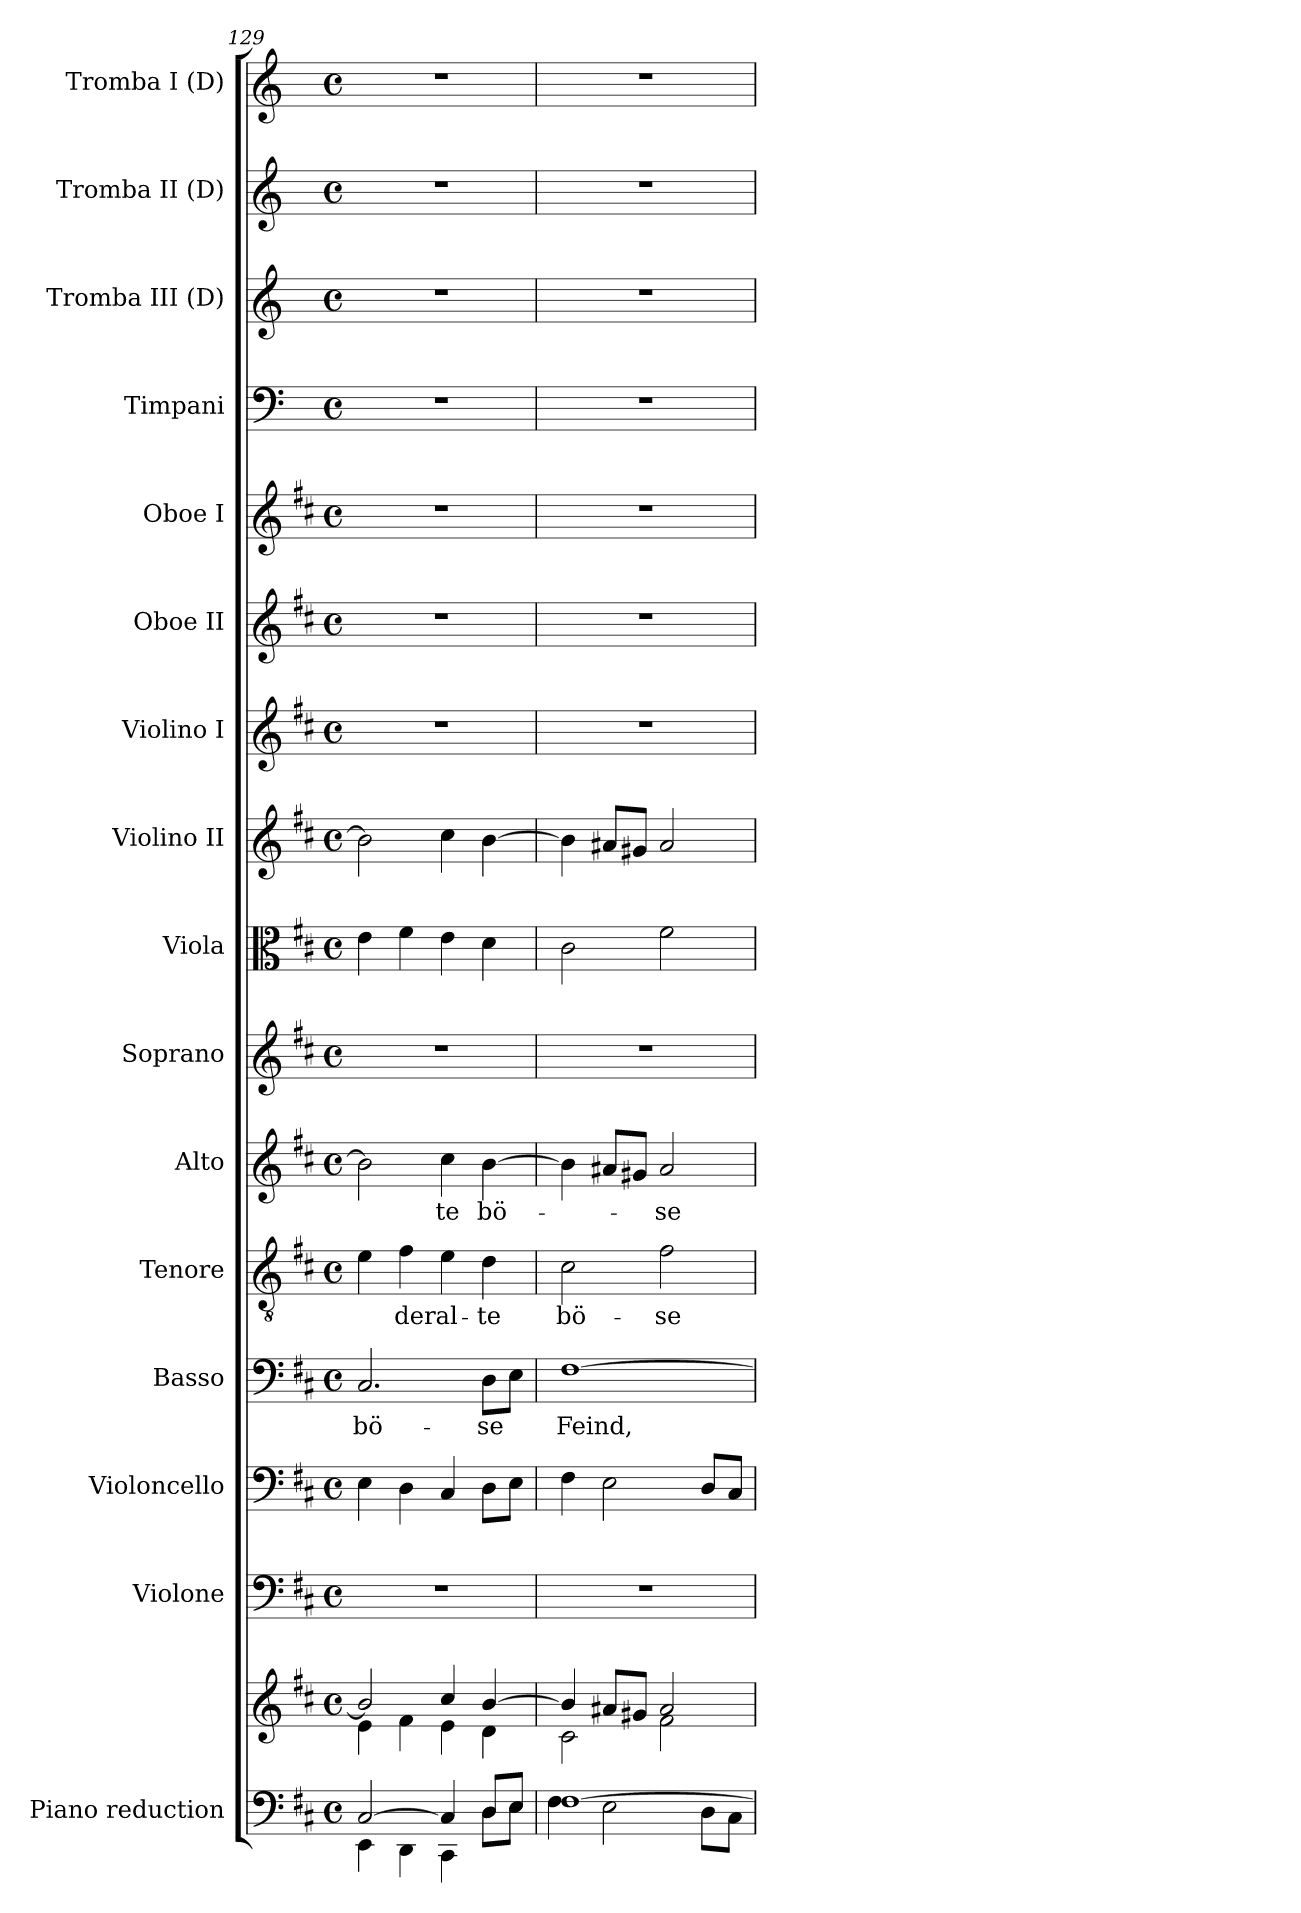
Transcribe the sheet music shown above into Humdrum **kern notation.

**kern	**kern	**kern	**kern	**kern	**text	**kern	**text	**kern	**text	**kern	**kern	**kern	**kern	**kern	**kern	**kern	**kern	**kern	**kern
*part16	*part16	*part15	*part14	*part13	*part13	*part12	*part12	*part11	*part11	*part10	*part9	*part8	*part7	*part6	*part5	*part4	*part3	*part2	*part1
*staff17	*staff16	*staff15	*staff14	*staff13	*staff13	*staff12	*staff12	*staff11	*staff11	*staff10	*staff9	*staff8	*staff7	*staff6	*staff5	*staff4	*staff3	*staff2	*staff1
*I"Piano reduction	*	*I"Violone	*I"Violoncello	*I"Basso	*	*I"Tenore	*	*I"Alto	*	*I"Soprano	*I"Viola	*I"Violino II	*I"Violino I	*I"Oboe II	*I"Oboe I	*I"Timpani	*I"Tromba III (D)	*I"Tromba II (D)	*I"Tromba I (D)
*I'Pno	*	*	*	*	*	*	*	*	*	*	*	*	*	*I'Ob	*I'Ob	*I'Timp	*	*	*
*clefF4	*clefG2	*clefF4	*clefF4	*clefF4	*	*clefGv2	*	*clefG2	*	*clefG2	*clefC3	*clefG2	*clefG2	*clefG2	*clefG2	*clefF4	*clefG2	*clefG2	*clefG2
*	*	*ITrd7c12	*	*	*	*	*	*	*	*	*	*	*	*	*	*	*ITrd-1c-2	*ITrd-1c-2	*ITrd-1c-2
*k[f#c#]	*k[f#c#]	*k[f#c#]	*k[f#c#]	*k[f#c#]	*	*k[f#c#]	*	*k[f#c#]	*	*k[f#c#]	*k[f#c#]	*k[f#c#]	*k[f#c#]	*k[f#c#]	*k[f#c#]	*k[]	*k[f#c#]	*k[f#c#]	*k[f#c#]
*M4/4	*M4/4	*M4/4	*M4/4	*M4/4	*	*M4/4	*	*M4/4	*	*M4/4	*M4/4	*M4/4	*M4/4	*M4/4	*M4/4	*M4/4	*M4/4	*M4/4	*M4/4
*met(c)	*met(c)	*met(c)	*met(c)	*met(c)	*	*met(c)	*	*met(c)	*	*met(c)	*met(c)	*met(c)	*met(c)	*met(c)	*met(c)	*met(c)	*met(c)	*met(c)	*met(c)
=129	=129	=129	=129	=129	=129	=129	=129	=129	=129	=129	=129	=129	=129	=129	=129	=129	=129	=129	=129
*^	*^	*	*	*	*	*	*	*	*	*	*	*	*	*	*	*	*	*	*
!	!	!	!	!	!	!	!LO:LY:b	!	!	!	!	!	!	!	!	!	!	!	!	!	!
[2C#/	4EE\	2b/]	4e\	1r	4E\	2.C#/	bö-	4e\	.	2b\]	.	1r	4e\	2b\]	1r	1r	1r	1r	1r	1r	1r
!	!	!	!	!	!	!	!	!	!LO:LY:b	!	!	!	!	!	!	!	!	!	!	!	!
.	4DD\	.	4f#\	.	4D\	.	.	4f#\	der	.	.	.	4f#\	.	.	.	.	.	.	.	.
!	!	!	!	!	!	!	!	!	!LO:LY:b	!	!LO:LY:b	!	!	!	!	!	!	!	!	!	!
4C#/]	4CC#\	4cc#/	4e\	.	4C#/	.	.	4e\	al-	4cc#\	-te	.	4e\	4cc#\	.	.	.	.	.	.	.
!	!	!	!	!	!	!	!LO:LY:b	!	!LO:LY:b	!	!LO:LY:b	!	!	!	!	!	!	!	!	!	!
8D/L	8D\L	[4b/	4d\	.	8D\L	8D\L	se	4d\	te	[4b\	bö-	.	4d\	[4b\	.	.	.	.	.	.	.
8E/J	8E\J	.	.	.	8E\J	8E\J	.	.	.	.	.	.	.	.	.	.	.	.	.	.	.
!!LO:PB:g=z
=130	=130	=130	=130	=130	=130	=130	=130	=130	=130	=130	=130	=130	=130	=130	=130	=130	=130	=130	=130	=130	=130
!	!	!	!	!	!	!	!LO:LY:b	!	!LO:LY:b	!	!	!	!	!	!	!	!	!	!	!	!
[1F#	4F#\	4b/]	2c#\	1r	4F#\	[1F#	Feind,	2c#\	bö-	4b\]	.	1r	2c#\	4b\]	1r	1r	1r	1r	1r	1r	1r
.	2E\	8a#X/L	.	.	2E\	.	.	.	.	8a#X/L	.	.	.	8a#X/L	.	.	.	.	.	.	.
.	.	8g#X/J	.	.	.	.	.	.	.	8g#X/J	.	.	.	8g#X/J	.	.	.	.	.	.	.
!	!	!	!	!	!	!	!	!	!LO:LY:b	!	!LO:LY:b	!	!	!	!	!	!	!	!	!	!
.	.	2a#/	2f#\	.	.	.	.	2f#\	se	2a#/	-se	.	2f#\	2a#/	.	.	.	.	.	.	.
.	8D\L	.	.	.	8D/L	.	.	.	.	.	.	.	.	.	.	.	.	.	.	.	.
.	8C#\J	.	.	.	8C#/J	.	.	.	.	.	.	.	.	.	.	.	.	.	.	.	.
*v	*v	*	*	*	*	*	*	*	*	*	*	*	*	*	*	*	*	*	*	*	*
*	*v	*v	*	*	*	*	*	*	*	*	*	*	*	*	*	*	*	*	*	*
=	=	=	=	=	=	=	=	=	=	=	=	=	=	=	=	=	=	=	=
*-	*-	*-	*-	*-	*-	*-	*-	*-	*-	*-	*-	*-	*-	*-	*-	*-	*-	*-	*-
